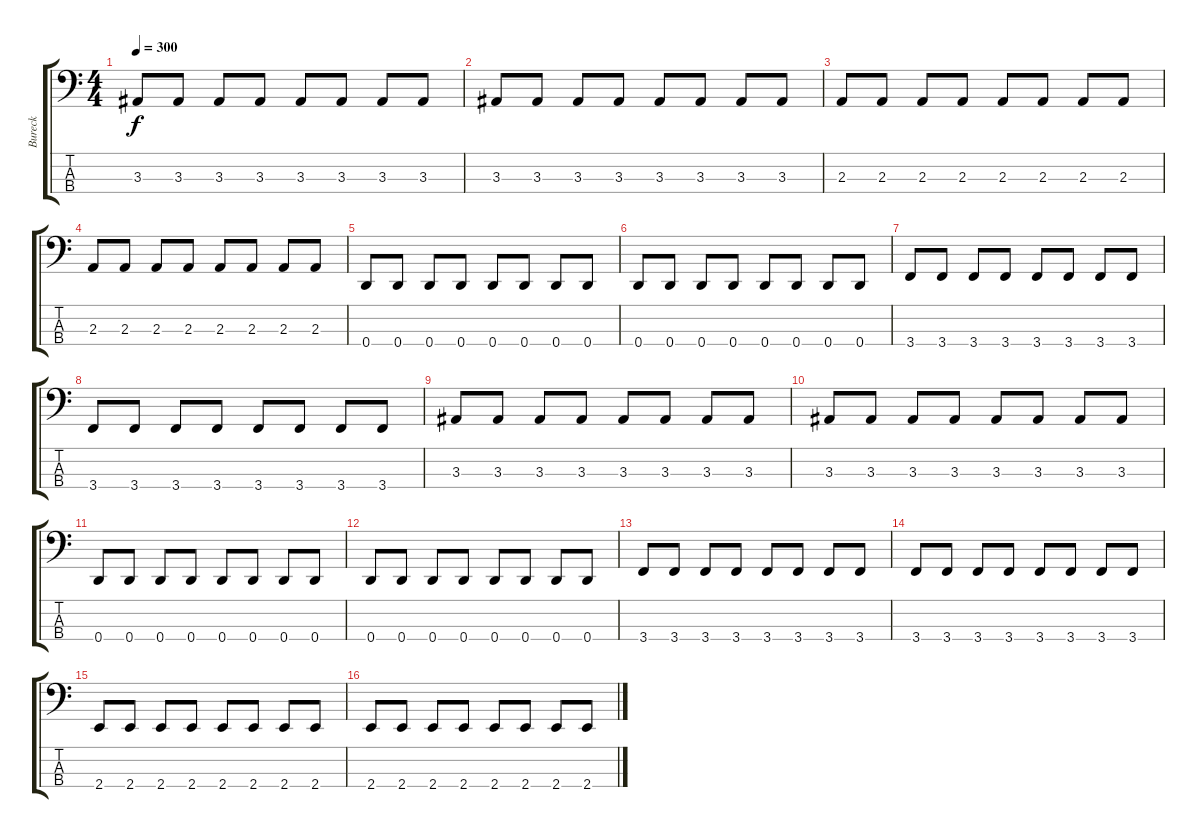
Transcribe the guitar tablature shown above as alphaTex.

\track ("Bureck" "Bureck") {instrument electricbassfinger}
\staff {score tabs}
\tuning (F2 C2 G1 D1) {hide}
\ts (4 4)
\tempo 300
\clef f4
\ks c
3.3.8{dy f} 3.3.8 3.3.8 3.3.8 3.3.8 3.3.8 3.3.8 3.3.8 |
3.3.8 3.3.8 3.3.8 3.3.8 3.3.8 3.3.8 3.3.8 3.3.8 |
2.3.8 2.3.8 2.3.8 2.3.8 2.3.8 2.3.8 2.3.8 2.3.8 |
2.3.8 2.3.8 2.3.8 2.3.8 2.3.8 2.3.8 2.3.8 2.3.8 |
0.4.8 0.4.8 0.4.8 0.4.8 0.4.8 0.4.8 0.4.8 0.4.8 |
0.4.8 0.4.8 0.4.8 0.4.8 0.4.8 0.4.8 0.4.8 0.4.8 |
3.4.8 3.4.8 3.4.8 3.4.8 3.4.8 3.4.8 3.4.8 3.4.8 |
3.4.8 3.4.8 3.4.8 3.4.8 3.4.8 3.4.8 3.4.8 3.4.8 |
3.3.8 3.3.8 3.3.8 3.3.8 3.3.8 3.3.8 3.3.8 3.3.8 |
3.3.8 3.3.8 3.3.8 3.3.8 3.3.8 3.3.8 3.3.8 3.3.8 |
0.4.8 0.4.8 0.4.8 0.4.8 0.4.8 0.4.8 0.4.8 0.4.8 |
0.4.8 0.4.8 0.4.8 0.4.8 0.4.8 0.4.8 0.4.8 0.4.8 |
3.4.8 3.4.8 3.4.8 3.4.8 3.4.8 3.4.8 3.4.8 3.4.8 |
3.4.8 3.4.8 3.4.8 3.4.8 3.4.8 3.4.8 3.4.8 3.4.8 |
2.4.8 2.4.8 2.4.8 2.4.8 2.4.8 2.4.8 2.4.8 2.4.8 |
2.4.8 2.4.8 2.4.8 2.4.8 2.4.8 2.4.8 2.4.8 2.4.8
